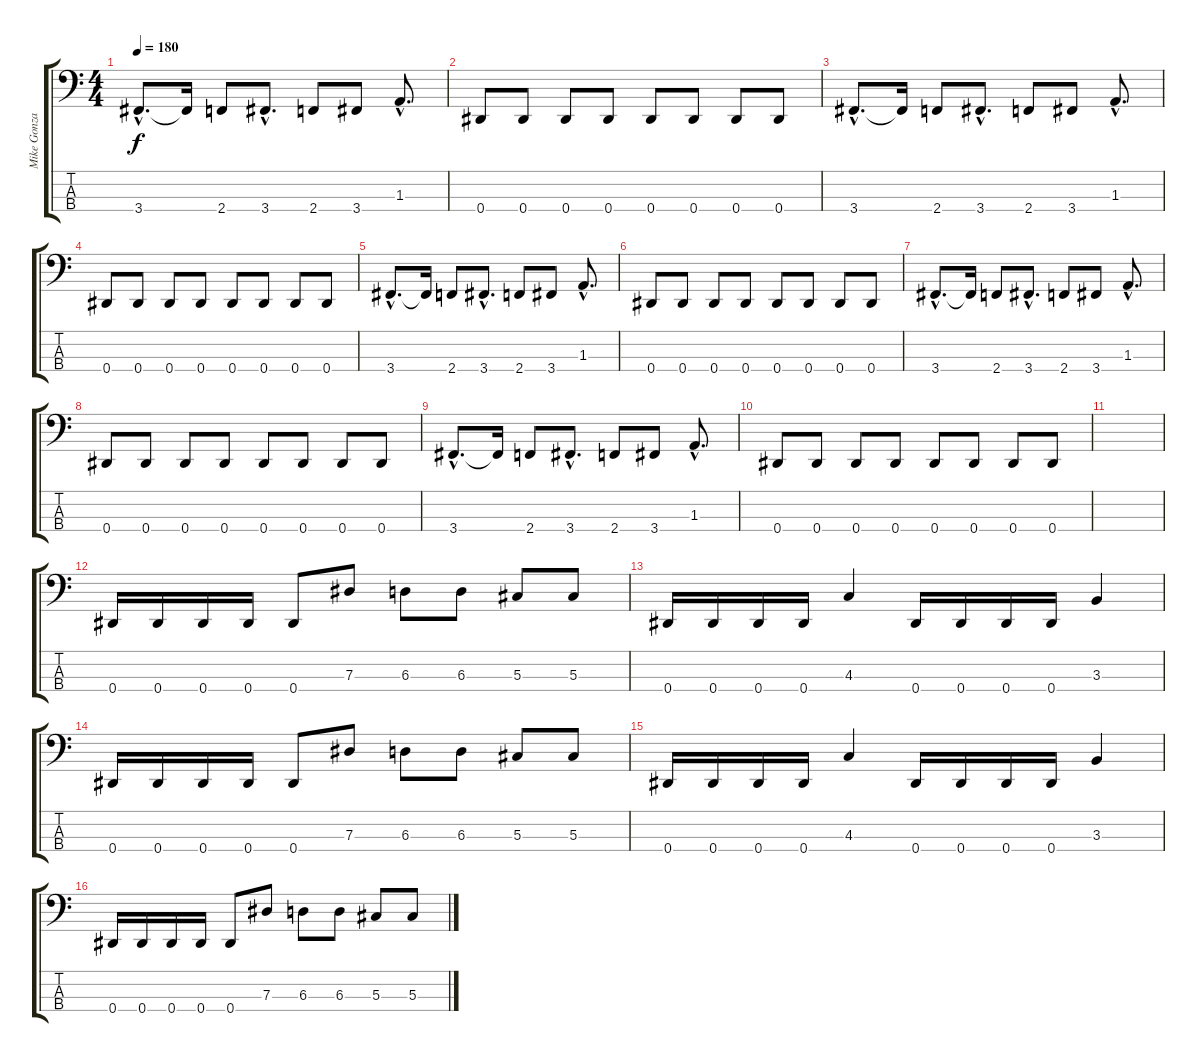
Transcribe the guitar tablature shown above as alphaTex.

\track ("Mike Gonzalez" "Mike Gonza") {instrument electricbassfinger}
\staff {score tabs}
\tuning (Gb2 Db2 Ab1 Eb1) {hide}
\ts (4 4)
\tempo 180
\clef f4
\ks c
3.4{hac}.8{d dy f} 3.4{t}.16 2.4.8 3.4{hac}.8{d} 2.4.8 3.4.8 1.3{hac}.8{d} |
0.4.8 0.4.8 0.4.8 0.4.8 0.4.8 0.4.8 0.4.8 0.4.8 |
3.4{hac}.8{d} 3.4{t}.16 2.4.8 3.4{hac}.8{d} 2.4.8 3.4.8 1.3{hac}.8{d} |
0.4.8 0.4.8 0.4.8 0.4.8 0.4.8 0.4.8 0.4.8 0.4.8 |
3.4{hac}.8{d} 3.4{t}.16 2.4.8 3.4{hac}.8{d} 2.4.8 3.4.8 1.3{hac}.8{d} |
0.4.8 0.4.8 0.4.8 0.4.8 0.4.8 0.4.8 0.4.8 0.4.8 |
3.4{hac}.8{d} 3.4{t}.16 2.4.8 3.4{hac}.8{d} 2.4.8 3.4.8 1.3{hac}.8{d} |
0.4.8 0.4.8 0.4.8 0.4.8 0.4.8 0.4.8 0.4.8 0.4.8 |
3.4{hac}.8{d} 3.4{t}.16 2.4.8 3.4{hac}.8{d} 2.4.8 3.4.8 1.3{hac}.8{d} |
0.4.8 0.4.8 0.4.8 0.4.8 0.4.8 0.4.8 0.4.8 0.4.8 |
|
0.4.16 0.4.16 0.4.16 0.4.16 0.4.8 7.3.8 6.3.8 6.3.8 5.3.8 5.3.8 |
0.4.16 0.4.16 0.4.16 0.4.16 4.3.4 0.4.16 0.4.16 0.4.16 0.4.16 3.3.4 |
0.4.16 0.4.16 0.4.16 0.4.16 0.4.8 7.3.8 6.3.8 6.3.8 5.3.8 5.3.8 |
0.4.16 0.4.16 0.4.16 0.4.16 4.3.4 0.4.16 0.4.16 0.4.16 0.4.16 3.3.4 |
0.4.16 0.4.16 0.4.16 0.4.16 0.4.8 7.3.8 6.3.8 6.3.8 5.3.8 5.3.8
